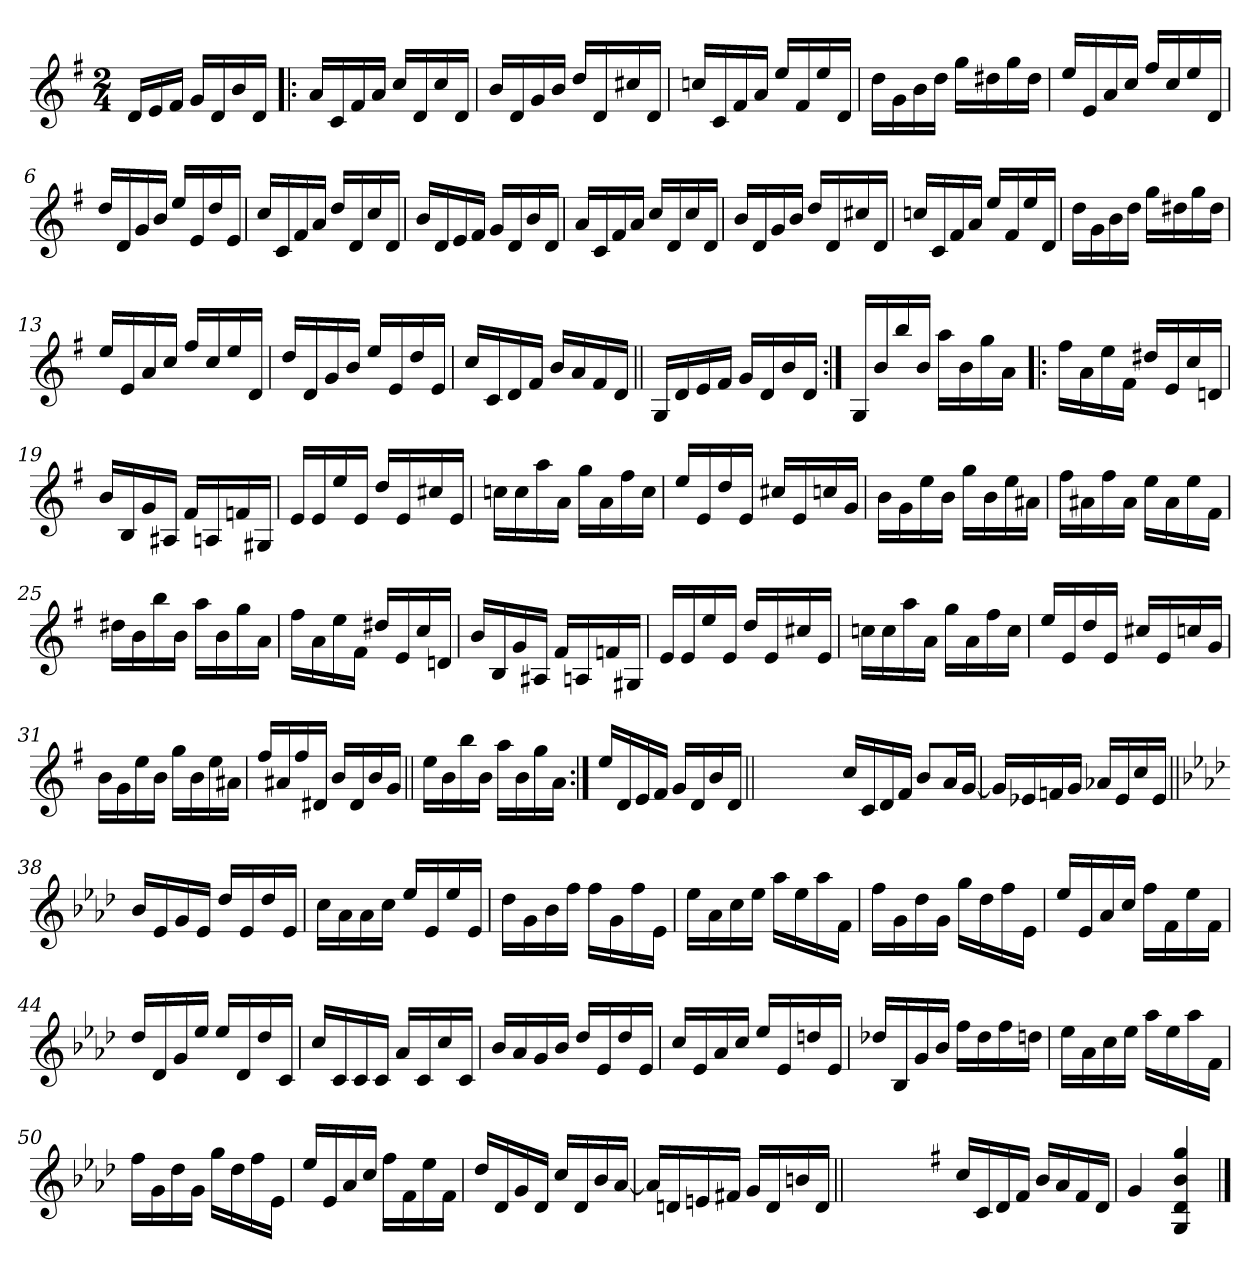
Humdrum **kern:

**kern
*part1
*staff1
*clefG2
*k[f#]
*G:
*M2/4
=
16d/LL
16e/
16f#/JJ
16g/LL
16d/
16b/
16d/JJ
=1!|:
16a/LL
16c/
16f#/
16a/JJ
16cc/LL
16d/
16cc/
16d/JJ
=2
16b/LL
16d/
16g/
16b/JJ
16dd/LL
16d/
16cc#X/
16d/JJ
=3
16ccn/LL
16c/
16f#/
16a/JJ
16ee/LL
16f#/
16ee/
16d/JJ
!!LO:LB:g=z
=4
16dd\LL
16g\
16b\
16dd\JJ
16gg\LL
16dd#X\
16gg\
16dd#\JJ
=5
16ee/LL
16e/
16a/
16cc/JJ
16ff#/LL
16cc/
16ee/
16d/JJ
=6
16dd/LL
16d/
16g/
16b/JJ
16ee/LL
16e/
16dd/
16e/JJ
=7
16cc/LL
16c/
16f#/
16a/JJ
16dd/LL
16d/
16cc/
16d/JJ
=8
16b/LL
16d/
16e/
16f#/JJ
16g/LL
16d/
16b/
16d/JJ
!!LO:LB:g=z
=9
16a/LL
16c/
16f#/
16a/JJ
16cc/LL
16d/
16cc/
16d/JJ
=10
16b/LL
16d/
16g/
16b/JJ
16dd/LL
16d/
16cc#X/
16d/JJ
=11
16ccn/LL
16c/
16f#/
16a/JJ
16ee/LL
16f#/
16ee/
16d/JJ
=12
16dd\LL
16g\
16b\
16dd\JJ
16gg\LL
16dd#X\
16gg\
16dd#\JJ
!!LO:LB:g=z
=13
16ee/LL
16e/
16a/
16cc/JJ
16ff#/LL
16cc/
16ee/
16d/JJ
=14
16dd/LL
16d/
16g/
16b/JJ
16ee/LL
16e/
16dd/
16e/JJ
=15
16cc/LL
16c/
16d/
16f#/JJ
16b/LL
16a/
16f#/
16d/JJ
=16||
16G/LL
16d/
16e/
16f#/JJ
16g/LL
16d/
16b/
16d/JJ
!!LO:LB:g=z
=17:|!
16G/LL
16b/
16bb/
16b/JJ
16aa\LL
16b\
16gg\
16a\JJ
=18!|:
16ff#\LL
16a\
16ee\
16f#\JJ
16dd#X/LL
16e/
16cc/
16dn/JJ
=19
16b/LL
16B/
16g/
16A#X/JJ
16f#/LL
16An/
16fn/
16G#X/JJ
=20
16e/LL
16e/
16ee/
16e/JJ
16dd/LL
16e/
16cc#X/
16e/JJ
!!LO:LB:g=z
=21
16ccn\LL
16cc\
16aa\
16a\JJ
16gg\LL
16a\
16ff#\
16cc\JJ
=22
16ee/LL
16e/
16dd/
16e/JJ
16cc#X/LL
16e/
16ccn/
16g/JJ
=23
16b\LL
16g\
16ee\
16b\JJ
16gg\LL
16b\
16ee\
16a#X\JJ
=24
16ff#\LL
16a#X\
16ff#\
16a#\JJ
16ee\LL
16a#\
16ee\
16f#\JJ
!!LO:LB:g=z
=25
16dd#X\LL
16b\
16bb\
16b\JJ
16aa\LL
16b\
16gg\
16a\JJ
=26
16ff#\LL
16a\
16ee\
16f#\JJ
16dd#X/LL
16e/
16cc/
16dn/JJ
=27
16b/LL
16B/
16g/
16A#X/JJ
16f#/LL
16An/
16fn/
16G#X/JJ
=28
16e/LL
16e/
16ee/
16e/JJ
16dd/LL
16e/
16cc#X/
16e/JJ
!!LO:LB:g=z
=29
16ccn\LL
16cc\
16aa\
16a\JJ
16gg\LL
16a\
16ff#\
16cc\JJ
=30
16ee/LL
16e/
16dd/
16e/JJ
16cc#X/LL
16e/
16ccn/
16g/JJ
=31
16b\LL
16g\
16ee\
16b\JJ
16gg\LL
16b\
16ee\
16a#X\JJ
=32
16ff#/LL
16a#X/
16ff#/
16d#X/JJ
16b/LL
16d#/
16b/
16g/JJ
!!LO:LB:g=z
=33||
16ee\LL
16b\
16bb\
16b\JJ
16aa\LL
16b\
16gg\
16a\JJ
=34:|!
16ee/LL
16d/
16e/
16f#/JJ
16g/LL
16d/
16b/
16d/JJ
=35||
*stria0
2ryy
!!LO:PB:g=z
=36-
*stria5
16cc/LL
16c/
16d/
16f#/JJ
8b/L
16a/L
[16g/JJ
=37
16g/LL]
16e-X/
16fn/
16g/JJ
16a-X/LL
16e-/
16cc/
16e-/JJ
=38||
*k[b-e-a-d-]
*A-:
16b-/LL
16e-/
16g/
16e-/JJ
16dd-/LL
16e-/
16dd-/
16e-/JJ
=39
16cc\LL
16a-\
16a-\
16cc\JJ
16ee-/LL
16e-/
16ee-/
16e-/JJ
!!LO:LB:g=z
=40
16dd-\LL
16g\
16b-\
16ff\JJ
16ff\LL
16g\
16ff\
16e-\JJ
=41
16ee-\LL
16a-\
16cc\
16ee-\JJ
16aa-\LL
16ee-\
16aa-\
16f\JJ
=42
16ff\LL
16g\
16dd-\
16g\JJ
16gg\LL
16dd-\
16ff\
16e-\JJ
=43
16ee-/LL
16e-/
16a-/
16cc/JJ
16ff\LL
16f\
16ee-\
16f\JJ
!!LO:LB:g=z
=44
16dd-/LL
16d-/
16g/
16ee-/JJ
16ee-/LL
16d-/
16dd-/
16c/JJ
=45
16cc/LL
16c/
16c/
16c/JJ
16a-/LL
16c/
16cc/
16c/JJ
=46
16b-/LL
16a-/
16g/
16b-/JJ
16dd-/LL
16e-/
16dd-/
16e-/JJ
=47
16cc/LL
16e-/
16a-/
16cc/JJ
16ee-/LL
16e-/
16ddn/
16e-/JJ
!!LO:LB:g=z
=48
16dd-X/LL
16B-/
16g/
16b-/JJ
16ff\LL
16dd-\
16ff\
16ddn\JJ
=49
16ee-\LL
16a-\
16cc\
16ee-\JJ
16aa-\LL
16ee-\
16aa-\
16f\JJ
=50
16ff\LL
16g\
16dd-\
16g\JJ
16gg\LL
16dd-\
16ff\
16e-\JJ
=51
16ee-/LL
16e-/
16a-/
16cc/JJ
16ff\LL
16f\
16ee-\
16f\JJ
!!LO:LB:g=z
=52
16dd-/LL
16d-/
16g/
16d-/JJ
16cc/LL
16d-/
16b-/
[16a-/JJ
=52X1
16a-/LL]
16dn/
16en/
16f#X/JJ
16g/LL
16d/
16bn/
16d/JJ
=53||
*stria0
2ryy
!!LO:LB:g=z
=54-
*stria5
*k[f#]
*G:
16cc/LL
16c/
16d/
16f#/JJ
16b/LL
16a/
16f#/
16d/JJ
=55
4g/
4G/ 4d/ 4b/ 4gg/
==
*-
